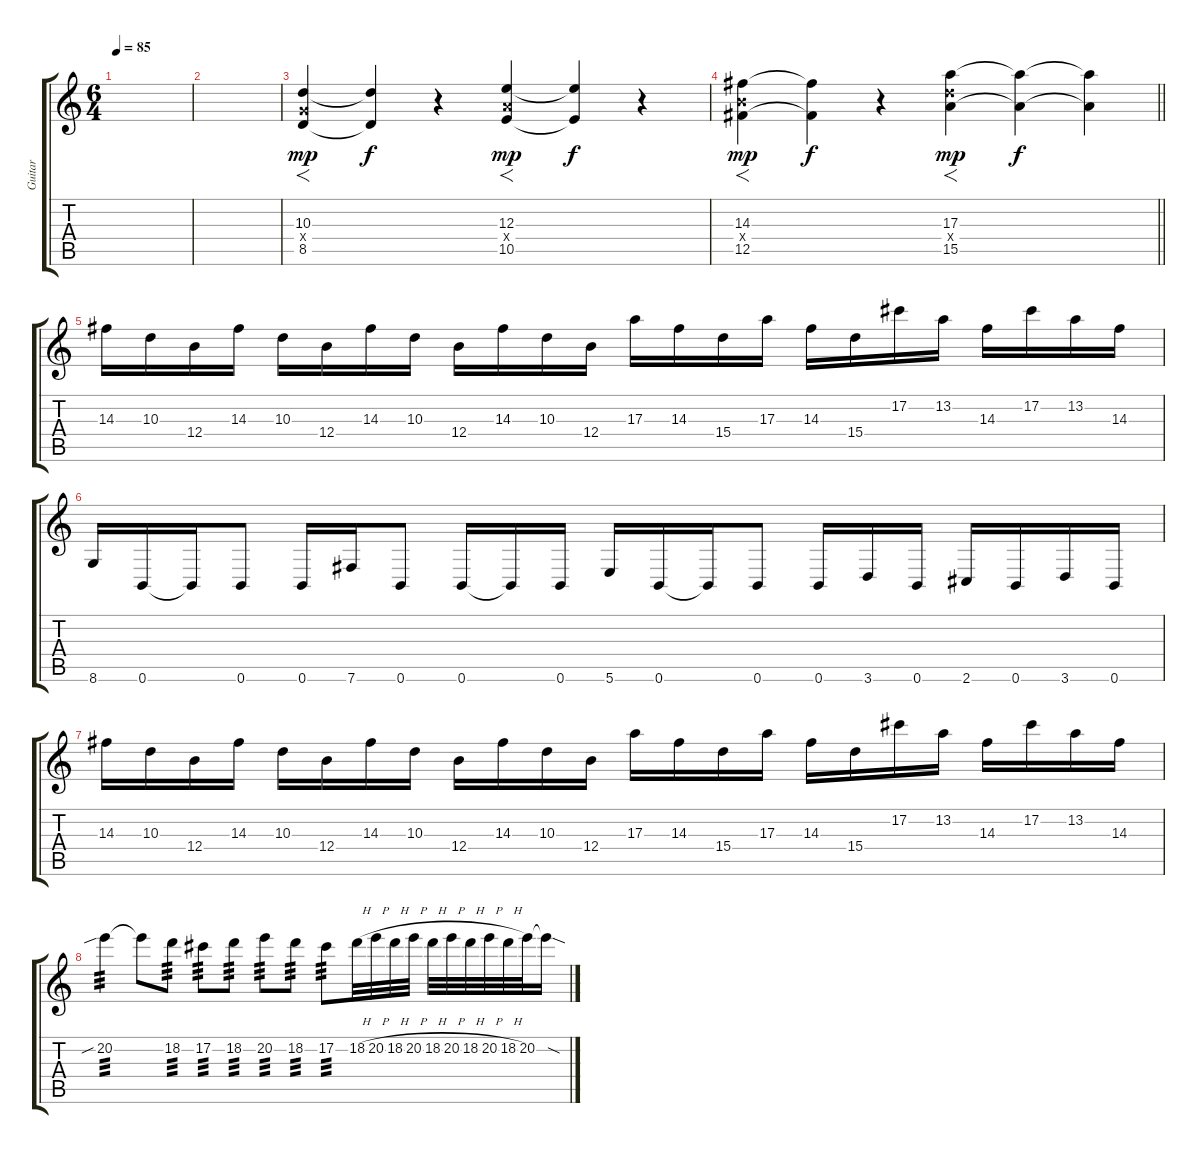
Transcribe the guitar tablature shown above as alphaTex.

\track ("Guitar" "Guitar") {instrument overdrivenguitar}
\staff {score tabs}
\tuning (Db4 Ab3 E3 B2 Gb2 B1) {hide}
\ts (6 4)
\section ("" "")
\tempo 85
\clef g2
\ks c
|
|
(10.3 8.4{x} 8.5).4{f dy mp} (10.3{t} 8.5{t}).4{dy f} r.4 (12.3 10.4{x} 10.5).4{f dy mp} (12.3{t} 10.5{t}).4{dy f} r.4 |
\barLineRight lightlight
(14.3 12.4{x} 12.5).4{f dy mp} (14.3{t} 12.5{t}).4{dy f} r.4 (17.3 15.4{x} 15.5).4{f dy mp} (17.3{t} 15.5{t}).4{dy f} (17.3{t} 15.5{t}).4 |
\section ("" "")
14.3.16 10.3.16 12.4.16 14.3.16 10.3.16 12.4.16 14.3.16 10.3.16 12.4.16 14.3.16 10.3.16 12.4.16 17.3.16 14.3.16 15.4.16 17.3.16 14.3.16 15.4.16 17.2.16 13.2.16 14.3.16 17.2.16 13.2.16 14.3.16 |
8.6.16 0.6.16 0.6{t}.16 0.6.8 0.6.16 7.6.16 0.6.8 0.6.16 0.6{t}.16 0.6.16 5.6.16 0.6.16 0.6{t}.16 0.6.8 0.6.16 3.6.16 0.6.16 2.6.16 0.6.16 3.6.16 0.6.16 |
14.3.16 10.3.16 12.4.16 14.3.16 10.3.16 12.4.16 14.3.16 10.3.16 12.4.16 14.3.16 10.3.16 12.4.16 17.3.16 14.3.16 15.4.16 17.3.16 14.3.16 15.4.16 17.2.16 13.2.16 14.3.16 17.2.16 13.2.16 14.3.16 |
20.2{sib}.4{tp 3} 20.2{t}.8 18.2.8{tp 3} 17.2.8{tp 3} 18.2.8{tp 3} 20.2.8{tp 3} 18.2.8{tp 3} 17.2.8{tp 3} 18.2{h}.32 20.2{h}.32 18.2{h}.32 20.2{h}.32 18.2{h}.32 20.2{h}.32 18.2{h}.32 20.2{h}.32 18.2{h}.32 20.2.32 20.2{sod t}.16
